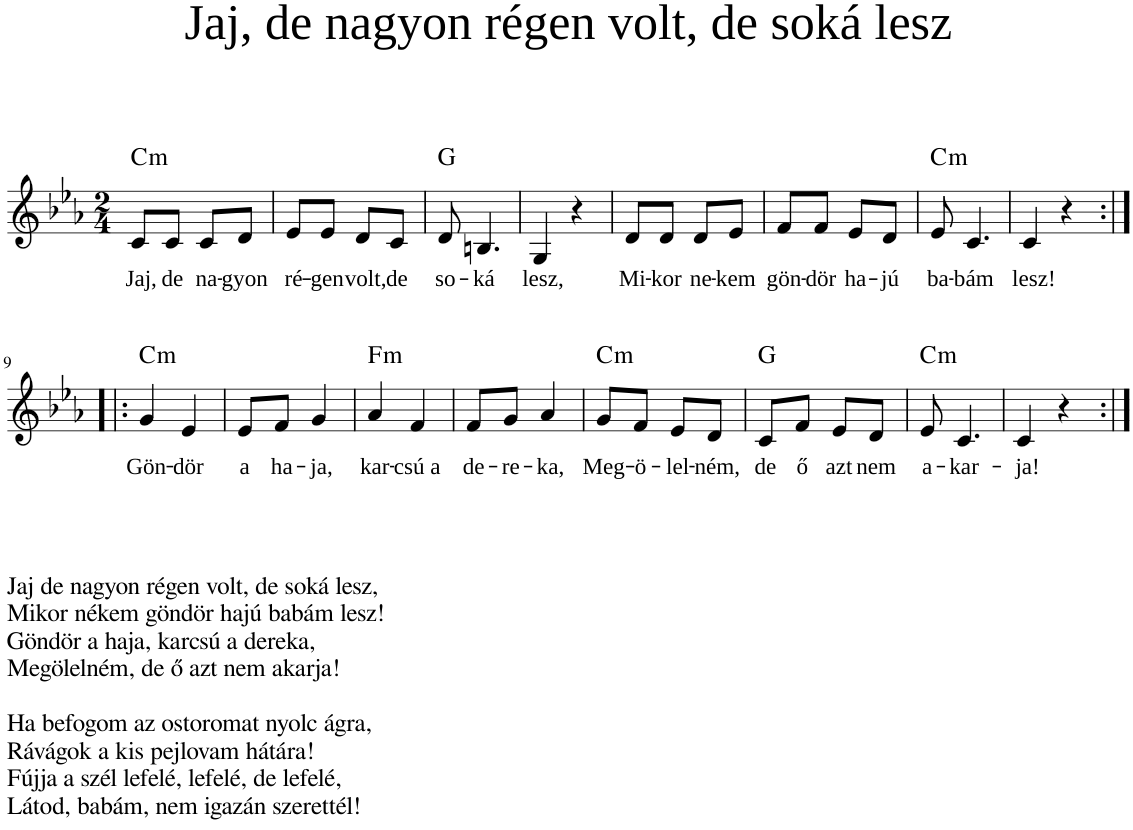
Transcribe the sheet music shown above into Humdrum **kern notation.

**kern	**text	**harte
*part1	*part1	*part1
*staff1	*staff1	*
*I"Piano	*	*
*I'Pno	*	*
*clefG2	*	*
*k[b-e-a-]	*	*
*M2/4	*	*
=1	=1	=1
!	!LO:LY:b	!LO:H:kt=m
8c/L	Jaj,	C:min
!	!LO:LY:b	!
8c/J	de	.
!	!LO:LY:b	!
8c/L	na-	.
!	!LO:LY:b	!
8d/J	-gyon	.
=2	=2	=2
!	!LO:LY:b	!
8e-/L	ré-	.
!	!LO:LY:b	!
8e-/J	-gen	.
!	!LO:LY:b	!
8d/L	volt,	.
!	!LO:LY:b	!
8c/J	de	.
=3	=3	=3
!	!LO:LY:b	!
8d/	so-	G:maj
!	!LO:LY:b	!
4.Bn/	-ká	.
=4	=4	=4
!	!LO:LY:b	!
4G/	lesz,	.
4r	.	.
=5	=5	=5
!	!LO:LY:b	!
8d/L	Mi-	.
!	!LO:LY:b	!
8d/J	-kor	.
!	!LO:LY:b	!
8d/L	ne-	.
!	!LO:LY:b	!
8e-/J	-kem	.
=6	=6	=6
!	!LO:LY:b	!
8f/L	gön-	.
!	!LO:LY:b	!
8f/J	-dör	.
!	!LO:LY:b	!
8e-/L	ha-	.
!	!LO:LY:b	!
8d/J	-jú	.
=7	=7	=7
!	!LO:LY:b	!LO:H:kt=m
8e-/	ba-	C:min
!	!LO:LY:b	!
4.c/	-bám	.
=8	=8	=8
!	!LO:LY:b	!
4c/	lesz!	.
4r	.	.
!!LO:LB:g=z
=9:|!|:	=9:|!|:	=9:|!|:
!LO:TX:b:t=Jaj de nagyon régen volt, de soká lesz,	!	!
!LO:TX:b:t=Mikor nékem göndör hajú babám lesz!	!	!
!LO:TX:b:t=Göndör a haja, karcsú a dereka,	!	!
!LO:TX:b:t=Megölelném, de ő azt nem akarja!	!	!
!LO:TX:b:t=Ha befogom az ostoromat nyolc ágra,	!	!
!LO:TX:b:t=Rávágok a kis pejlovam hátára!	!	!
!LO:TX:b:t=Fújja a szél lefelé, lefelé, de lefelé,	!	!
!LO:TX:b:t=Látod, babám, nem igazán szerettél!	!	!
!	!LO:LY:b	!LO:H:kt=m
4g/	Gön-	C:min
!	!LO:LY:b	!
4e-/	dör	.
=10	=10	=10
!	!LO:LY:b	!
8e-/L	a	.
!	!LO:LY:b	!
8f/J	ha-	.
!	!LO:LY:b	!
4g/	-ja,	.
=11	=11	=11
!	!LO:LY:b	!LO:H:kt=m
4a-/	kar-	F:min
!	!LO:LY:b	!
4f/	csú a	.
=12	=12	=12
!	!LO:LY:b	!
8f/L	de-	.
!	!LO:LY:b	!
8g/J	-re-	.
!	!LO:LY:b	!
4a-/	-ka,	.
=13	=13	=13
!	!LO:LY:b	!LO:H:kt=m
8g/L	Meg-	C:min
!	!LO:LY:b	!
8f/J	-ö-	.
!	!LO:LY:b	!
8e-/L	-lel-	.
!	!LO:LY:b	!
8d/J	-ném,	.
=14	=14	=14
!	!LO:LY:b	!
8c/L	de	G:maj
!	!LO:LY:b	!
8f/J	ő	.
!	!LO:LY:b	!
8e-/L	azt	.
!	!LO:LY:b	!
8d/J	nem	.
=15	=15	=15
!	!LO:LY:b	!LO:H:kt=m
8e-/	a-	C:min
!	!LO:LY:b	!
4.c/	-kar-	.
=16	=16	=16
!	!LO:LY:b	!
4c/	-ja!	.
4r	.	.
=:|!	=:|!	=:|!
*-	*-	*-
